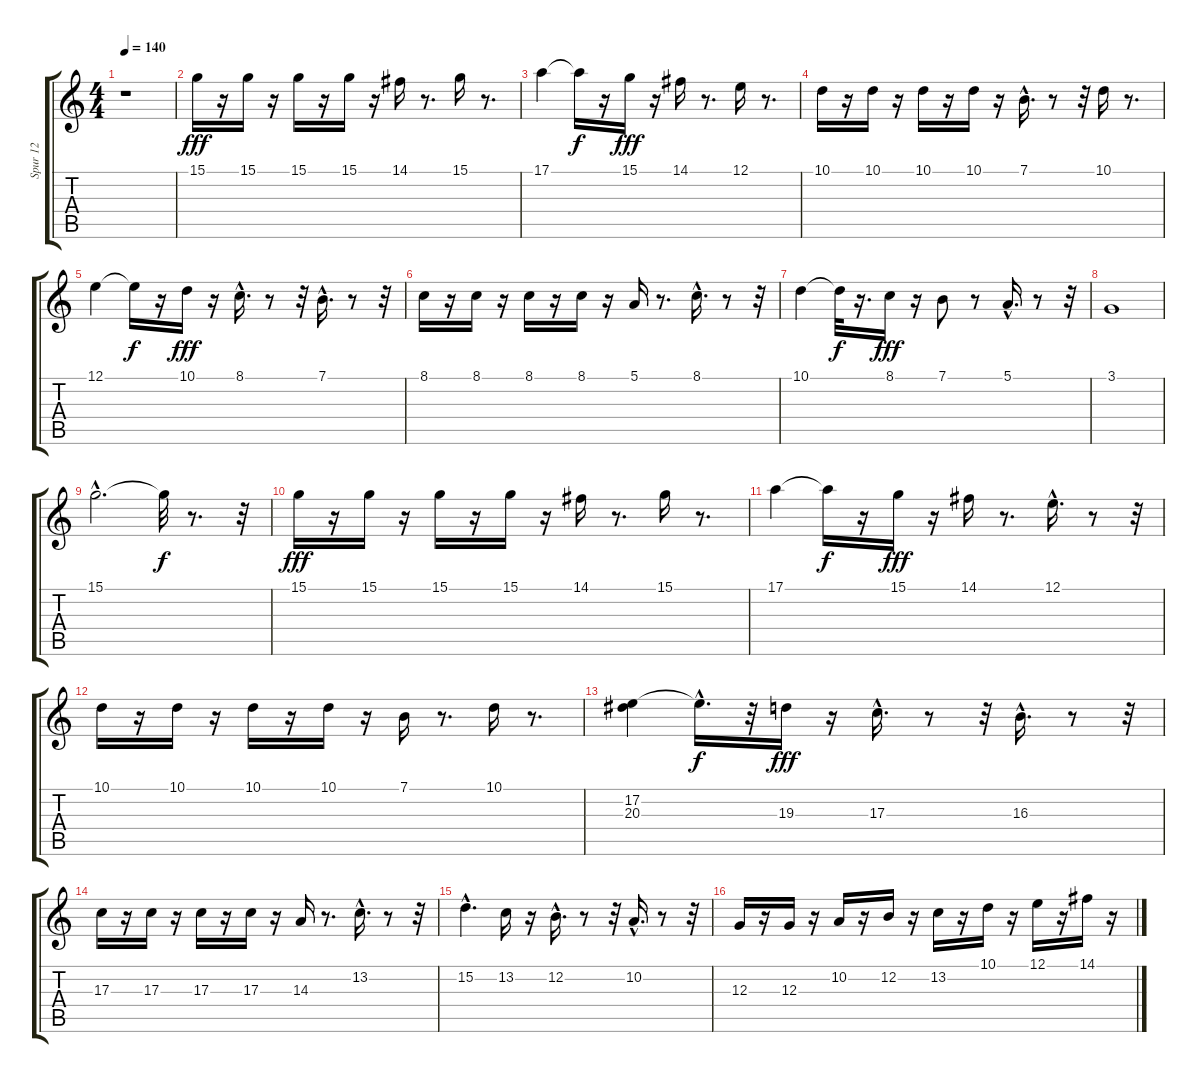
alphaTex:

\track ("Spur 12" "Spur 12") {instrument pad3polysynth}
\staff {score tabs}
\tuning (E4 B3 G3 D3 A2 E2) {hide}
\ts (4 4)
\tempo 140
\clef g2
\ks c
r.1{dy f} |
15.1.16{dy fff} r.16 15.1.16 r.16 15.1.16 r.16 15.1.16 r.16 14.1.16 r.8{d} 15.1.16 r.8{d} |
17.1.4 17.1{t}.16{dy f} r.16 15.1.16{dy fff} r.16 14.1.16 r.8{d} 12.1.16 r.8{d} |
10.1.16 r.16 10.1.16 r.16 10.1.16 r.16 10.1.16 r.16 7.1{hac}.16{d} r.8 r.32 10.1.16 r.8{d} |
12.1.4 12.1{t}.16{dy f} r.16 10.1.16{dy fff} r.16 8.1{hac}.16{d} r.8 r.32 7.1{hac}.16{d} r.8 r.32 |
8.1.16 r.16 8.1.16 r.16 8.1.16 r.16 8.1.16 r.16 5.1.16 r.8{d} 8.1{hac}.16{d} r.8 r.32 |
10.1.4 10.1{t}.32{dy f} r.16{d} 8.1.16{dy fff} r.16 7.1.8 r.8 5.1{hac}.16{d} r.8 r.32 |
3.1.1 |
15.1{hac}.2{d} 15.1{t}.32{dy f} r.8{d} r.32 |
15.1.16{dy fff} r.16 15.1.16 r.16 15.1.16 r.16 15.1.16 r.16 14.1.16 r.8{d} 15.1.16 r.8{d} |
17.1.4 17.1{t}.16{dy f} r.16 15.1.16{dy fff} r.16 14.1.16 r.8{d} 12.1{hac}.16{d} r.8 r.32 |
10.1.16 r.16 10.1.16 r.16 10.1.16 r.16 10.1.16 r.16 7.1.16 r.8{d} 10.1.16 r.8{d} |
(17.2 20.3).4 17.2{hac t}.16{d dy f} r.32 19.3.16{dy fff} r.16 17.3{hac}.16{d} r.8 r.32 16.3{hac}.16{d} r.8 r.32 |
17.3.16 r.16 17.3.16 r.16 17.3.16 r.16 17.3.16 r.16 14.3.16 r.8{d} 13.2{hac}.16{d} r.8 r.32 |
15.2{hac}.4{d} 13.2.16 r.16 12.2{hac}.16{d} r.8 r.32 10.2{hac}.16{d} r.8 r.32 |
12.3.16 r.16 12.3.16 r.16 10.2.16 r.16 12.2.16 r.16 13.2.16 r.16 10.1.16 r.16 12.1.16 r.16 14.1.16 r.16
